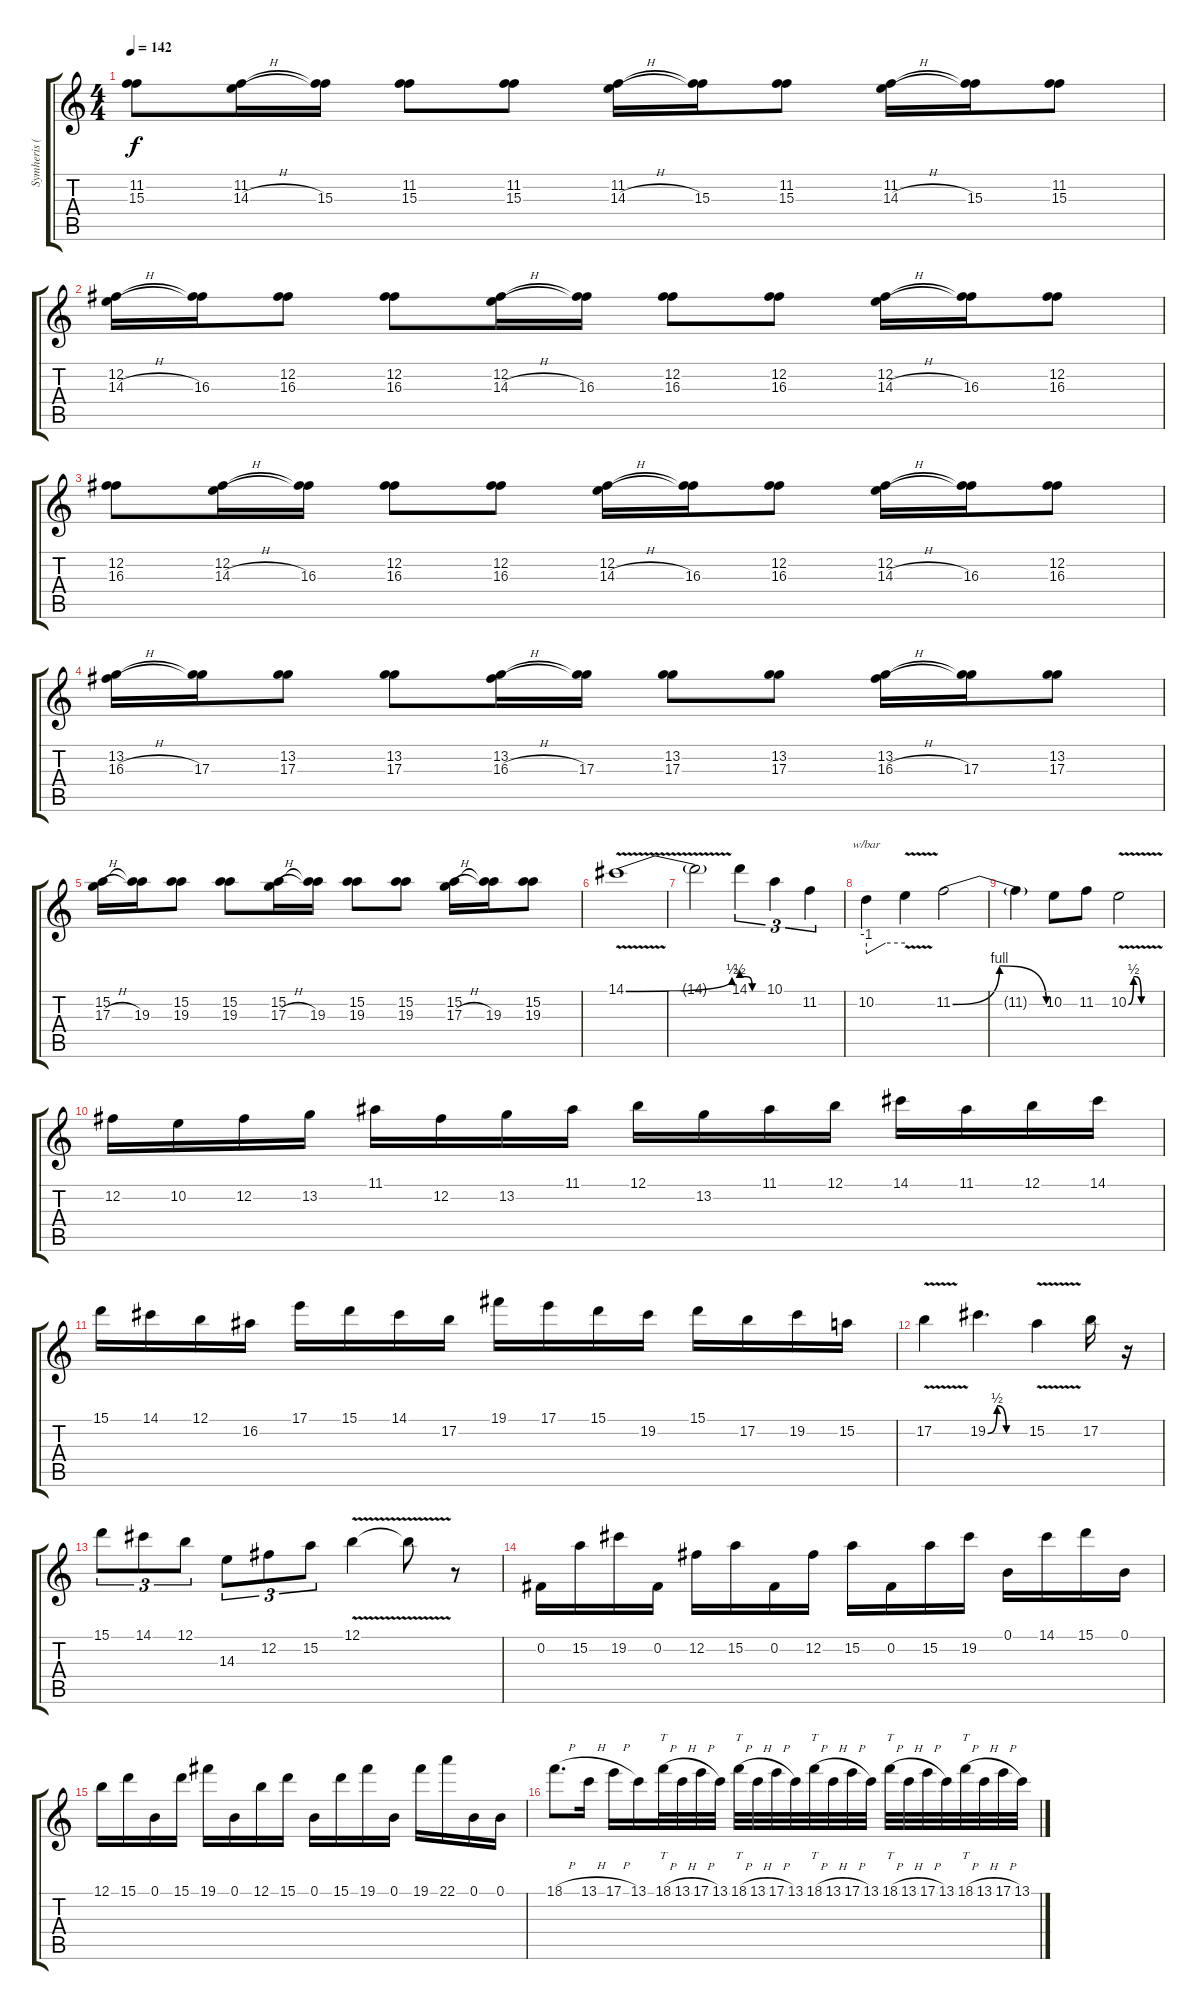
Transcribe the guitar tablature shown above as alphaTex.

\track ("Symheris (Lead)" "Symheris (") {instrument distortionguitar}
\staff {score tabs}
\tuning (B3 Gb3 D3 A2 E2 B1) {hide}
\ts (4 4)
\tempo 142
\clef g2
\ks c
(11.2 15.3).8{dy f} (11.2 14.3{h}).16 (11.2{t} 15.3).16 (11.2 15.3).8 (11.2 15.3).8 (11.2 14.3{h}).16 (11.2{t} 15.3).16 (11.2 15.3).8 (11.2 14.3{h}).16 (11.2{t} 15.3).16 (11.2 15.3).8 |
(12.2 14.3{h}).16 (12.2{t} 16.3).16 (12.2 16.3).8 (12.2 16.3).8 (12.2 14.3{h}).16 (12.2{t} 16.3).16 (12.2 16.3).8 (12.2 16.3).8 (12.2 14.3{h}).16 (12.2{t} 16.3).16 (12.2 16.3).8 |
(12.2 16.3).8 (12.2 14.3{h}).16 (12.2{t} 16.3).16 (12.2 16.3).8 (12.2 16.3).8 (12.2 14.3{h}).16 (12.2{t} 16.3).16 (12.2 16.3).8 (12.2 14.3{h}).16 (12.2{t} 16.3).16 (12.2 16.3).8 |
(13.2 16.3{h}).16 (13.2{t} 17.3).16 (13.2 17.3).8 (13.2 17.3).8 (13.2 16.3{h}).16 (13.2{t} 17.3).16 (13.2 17.3).8 (13.2 17.3).8 (13.2 16.3{h}).16 (13.2{t} 17.3).16 (13.2 17.3).8 |
(15.2 17.3{h}).16 (15.2{t} 19.3).16 (15.2 19.3).8 (15.2 19.3).8 (15.2 17.3{h}).16 (15.2{t} 19.3).16 (15.2 19.3).8 (15.2 19.3).8 (15.2 17.3{h}).16 (15.2{t} 19.3).16 (15.2 19.3).8 |
14.1{be (bend 0 0 60 2) v}.1 |
14.1{t}.2 14.1{be (custom 0 2 15 2 30 0 60 0)}.4{tu (3 2)} 10.1.4{tu (3 2)} 11.2.4{tu (3 2)} |
10.2.4{tbe (custom default 0 -4 30 0 60 0)} 10.2{v t}.4 11.2{be (bendrelease 0 0 10 4 45 4 60 0)}.2 |
11.2{t}.4 10.2.8 11.2.8 10.2{be (custom 0 0 10 2 15 2 25 0 60 0) v}.2 |
12.2.16 10.2.16 12.2.16 13.2.16 11.1.16 12.2.16 13.2.16 11.1.16 12.1.16 13.2.16 11.1.16 12.1.16 14.1.16 11.1.16 12.1.16 14.1.16 |
15.1.16 14.1.16 12.1.16 16.2.16 17.1.16 15.1.16 14.1.16 17.2.16 19.1.16 17.1.16 15.1.16 19.2.16 15.1.16 17.2.16 19.2.16 15.2.16 |
17.2{v}.4 19.2{be (custom 0 0 15 2 30 0 60 0)}.4{d} 15.2{v}.4 17.2.16 r.16 |
15.1.8{tu (3 2)} 14.1.8{tu (3 2)} 12.1.8{tu (3 2)} 14.3.8{tu (3 2)} 12.2.8{tu (3 2)} 15.2.8{tu (3 2)} 12.1{v}.4 12.1{t}.8 r.8 |
0.2.16 15.2.16 19.2.16 0.2.16 12.2.16 15.2.16 0.2.16 12.2.16 15.2.16 0.2.16 15.2.16 19.2.16 0.1.16 14.1.16 15.1.16 0.1.16 |
12.1.16 15.1.16 0.1.16 15.1.16 19.1.16 0.1.16 12.1.16 15.1.16 0.1.16 15.1.16 19.1.16 0.1.16 19.1.16 22.1.16 0.1.16 0.1.16 |
18.1{h}.8{d} 13.1{h}.16 17.1{h}.16 13.1.16 18.1{h}.32{tt} 13.1{h}.32 17.1{h}.32 13.1.32 18.1{h}.32{tt} 13.1{h}.32 17.1{h}.32 13.1.32 18.1{h}.32{tt} 13.1{h}.32 17.1{h}.32 13.1.32 18.1{h}.32{tt} 13.1{h}.32 17.1{h}.32 13.1.32 18.1{h}.32{tt} 13.1{h}.32 17.1{h}.32 13.1.32
